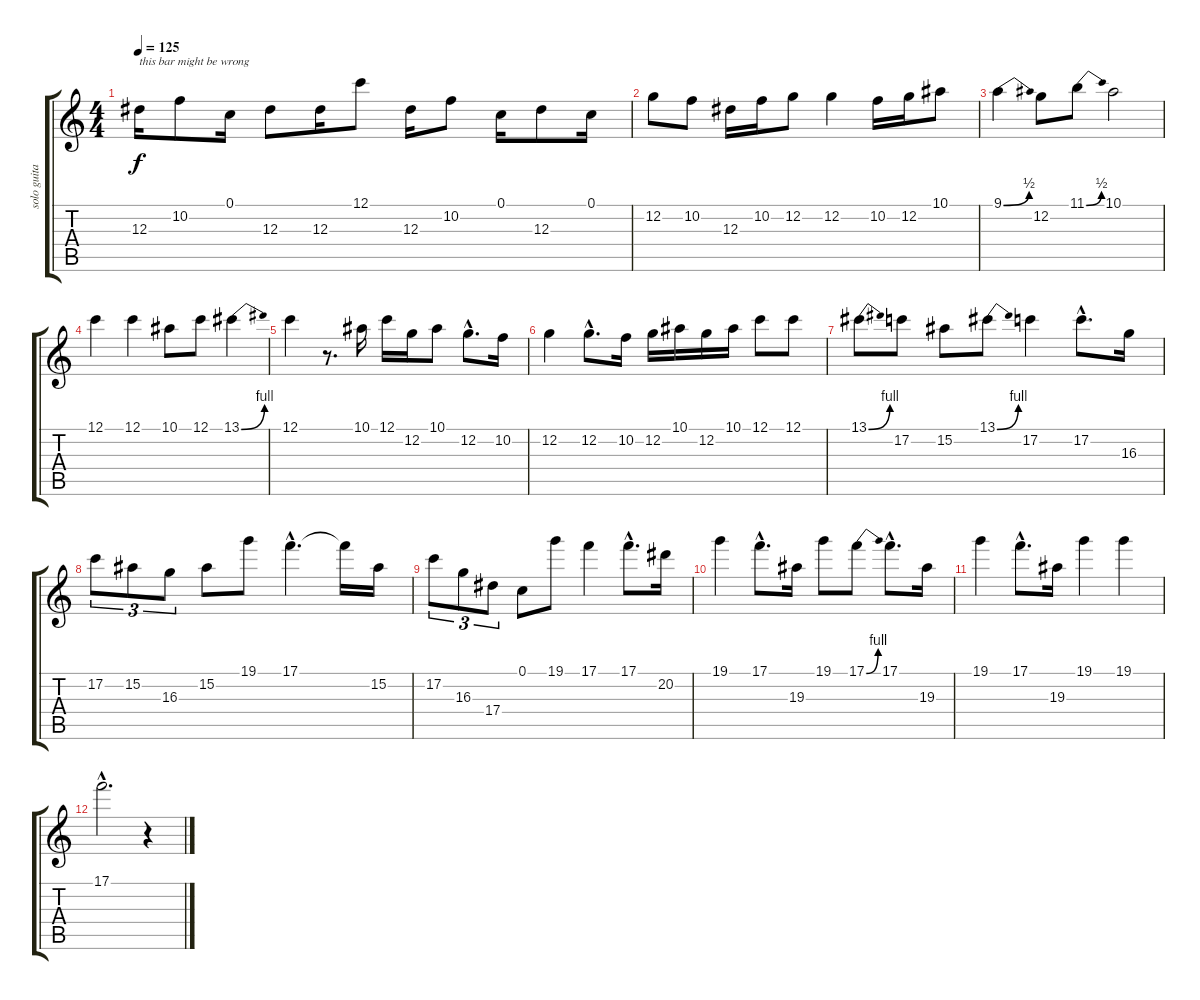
\track ("solo guitar" "solo guita") {instrument distortionguitar}
\staff {score tabs}
\tuning (C4 G3 Eb3 Bb2 F2 C2) {hide}
\ts (4 4)
\tempo 125
\clef g2
\ks c
12.3.16{txt "this bar might be wrong" dy f} 10.2.8 0.1.16 12.3.8 12.3.16 12.1.8 12.3.16 10.2.8 0.1.16 12.3.8 0.1.16 |
12.2.8 10.2.8 12.3.16 10.2.16 12.2.8 12.2.4 10.2.16 12.2.16 10.1.8 |
9.1{be (bend 0 0 60 2)}.4 12.2.8 11.1{be (bend 0 0 60 2)}.8 10.1.2 |
12.1.4 12.1.4 10.1.8 12.1.8 13.1{be (bend 0 0 60 4)}.4 |
12.1.4 r.8{d} 10.1.16 12.1.16 12.2.16 10.1.8 12.2{hac}.8{d} 10.2.16 |
12.2.4 12.2{hac}.8{d} 10.2.16 12.2.16 10.1.16 12.2.16 10.1.16 12.1.8 12.1.8 |
13.1{be (bend 0 0 60 4)}.8 17.2.8 15.2.8 13.1{be (bend 0 0 60 4)}.8 17.2.4 17.2{hac}.8{d} 16.3.16 |
\section ("" "")
17.2.8{tu (3 2)} 15.2.8{tu (3 2)} 16.3.8{tu (3 2)} 15.2.8 19.1.8 17.1{hac}.4{d} 17.1{t}.16 15.2.16 |
17.2.8{tu (3 2)} 16.3.8{tu (3 2)} 17.4.8{tu (3 2)} 0.1.8 19.1.8 17.1.4 17.1{hac}.8{d} 20.2.16 |
19.1.4 17.1{hac}.8{d} 19.3.16 19.1.8 17.1{be (bend 0 0 60 4)}.8 17.1{hac}.8{d} 19.3.16 |
19.1.4 17.1{hac}.8{d} 19.3.16 19.1.4 19.1.4 |
17.1{hac}.2{d} r.4
